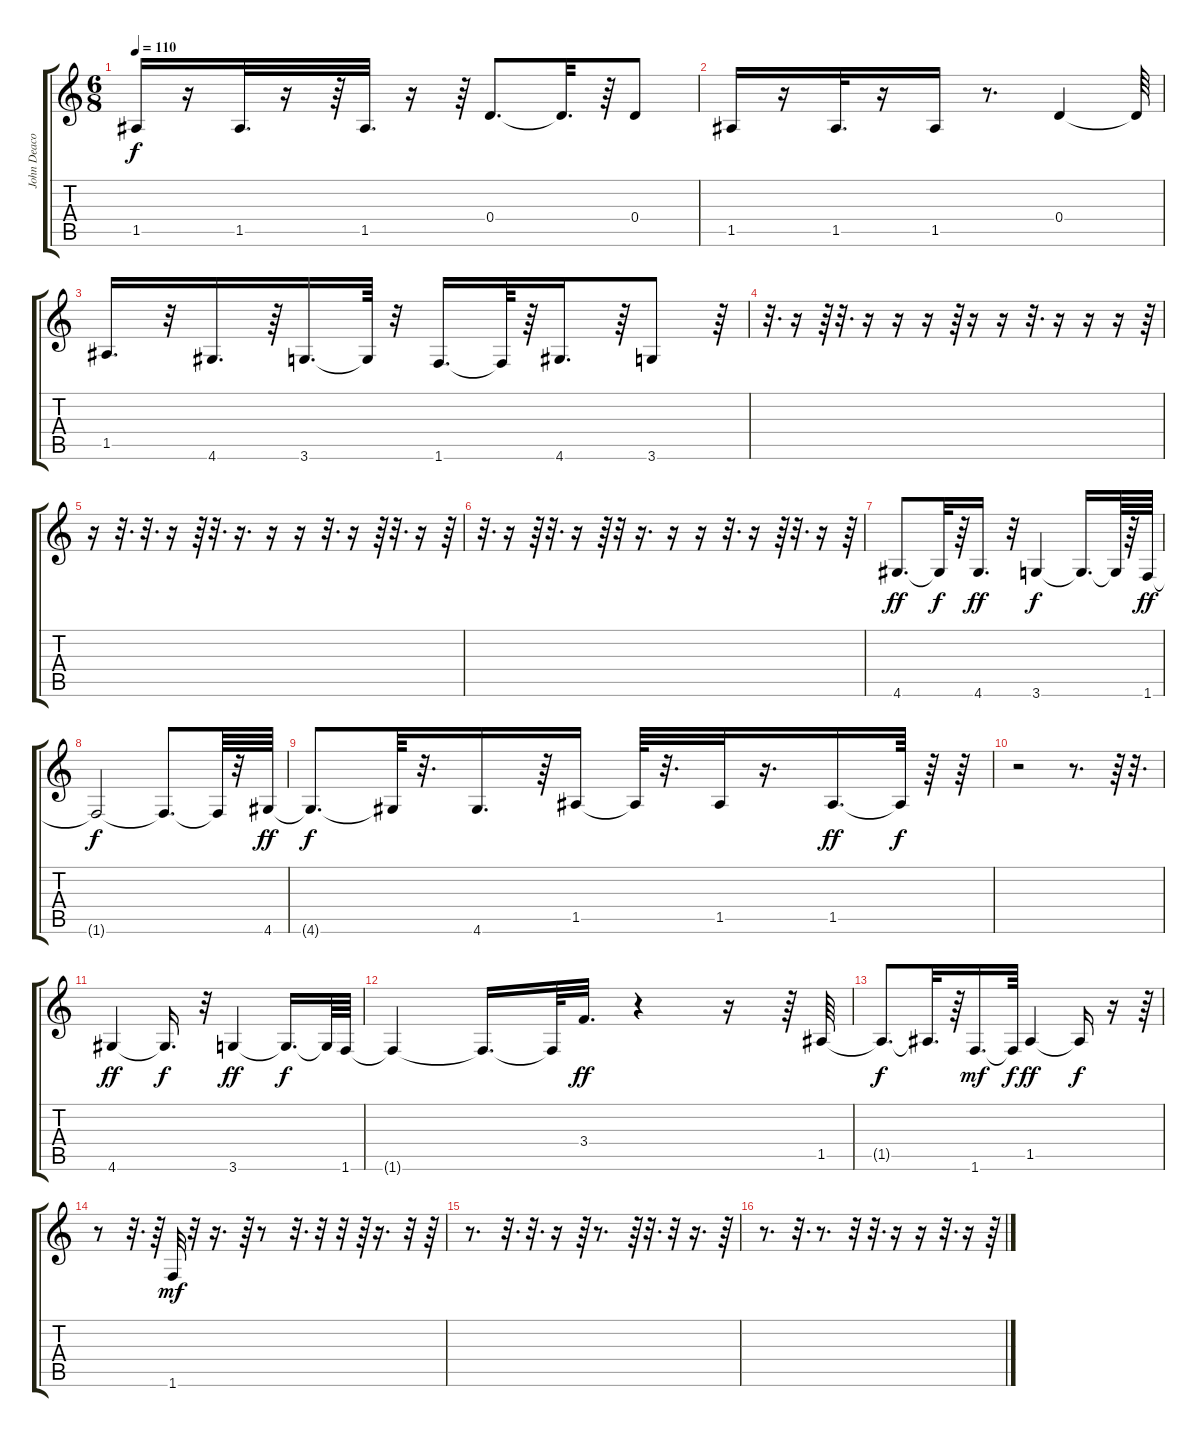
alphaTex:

\track ("John Deacon" "John Deaco") {mute instrument fretlessbass}
\staff {score tabs}
\tuning (E4 B3 G3 D3 A2 E2) {hide}
\ts (6 8)
\tempo 110
\clef g2
\ks c
1.5.16{dy f} r.16 1.5.32{d} r.16 r.64 1.5.32{d} r.16 r.64 0.4.8{d} 0.4{t}.32{d} r.64 0.4.8 |
1.5.16 r.16 1.5.32{d} r.16 1.5.16 r.8{d} 0.4.4 0.4{t}.64 |
1.5.16{d} r.32 4.6.16{d} r.64 3.6.16{d} 3.6{t}.64 r.32 1.6.16{d} 1.6{t}.64 r.64 4.6.16{d} r.64 3.6.8 r.64 |
r.32{d} r.16 r.64 r.32{d} r.16 r.16 r.16 r.64 r.16 r.16 r.32{d} r.16 r.16 r.16 r.64 |
r.16 r.32{d} r.32{d} r.16 r.64 r.32{d} r.16{d} r.16 r.16 r.32{d} r.16 r.64 r.32{d} r.16 r.64 |
r.32{d} r.16 r.64 r.32{d} r.16 r.64 r.32 r.16{d} r.16 r.16 r.32{d} r.16 r.64 r.32{d} r.16 r.64 |
4.6.8{d dy ff} 4.6{t}.32{dy f} r.64 4.6.16{d dy ff} r.32 3.6.4{dy f} 3.6{t}.16{d} 3.6{t}.64 r.64 1.6.64{dy ff} |
1.6{t}.2{dy f} 1.6{t}.8{d} 1.6{t}.64 r.32 4.6.64{dy ff} |
4.6{t}.8{d dy f} 4.6{t}.64 r.32{d} 4.6.16{d} r.64 1.5.16 1.5{t}.64 r.32{d} 1.5.32 r.16{d} 1.5.16{d dy ff} 1.5{t}.64{dy f} r.64 r.64 |
r.2 r.8{d} r.64 r.32{d} |
4.6.4{dy ff} 4.6{t}.16{d dy f} r.32 3.6.4{dy ff} 3.6{t}.16{d dy f} 3.6{t}.64 1.6.64 |
1.6{t}.4 1.6{t}.16{d} 1.6{t}.64 3.4.32{d dy ff} r.4 r.16 r.64 1.5.64 |
1.5{t}.8{d dy f} 1.5{t}.32{d} r.64 1.6.16{d dy mf} 1.6{t}.64{dy f} 1.5.4{dy ff} 1.5{t}.16{dy f} r.16 r.64 |
r.8 r.32{d} r.64 1.6.32{dy mf} r.32 r.16{d} r.64 r.8 r.32{d} r.32 r.32 r.64 r.16{d} r.32 r.64 |
r.8{d} r.32{d} r.32{d} r.16 r.64 r.8{d} r.64 r.32{d} r.32 r.16{d} r.64 |
r.8{d} r.32{d} r.8{d} r.32 r.32{d} r.16 r.16 r.32{d} r.16 r.64
